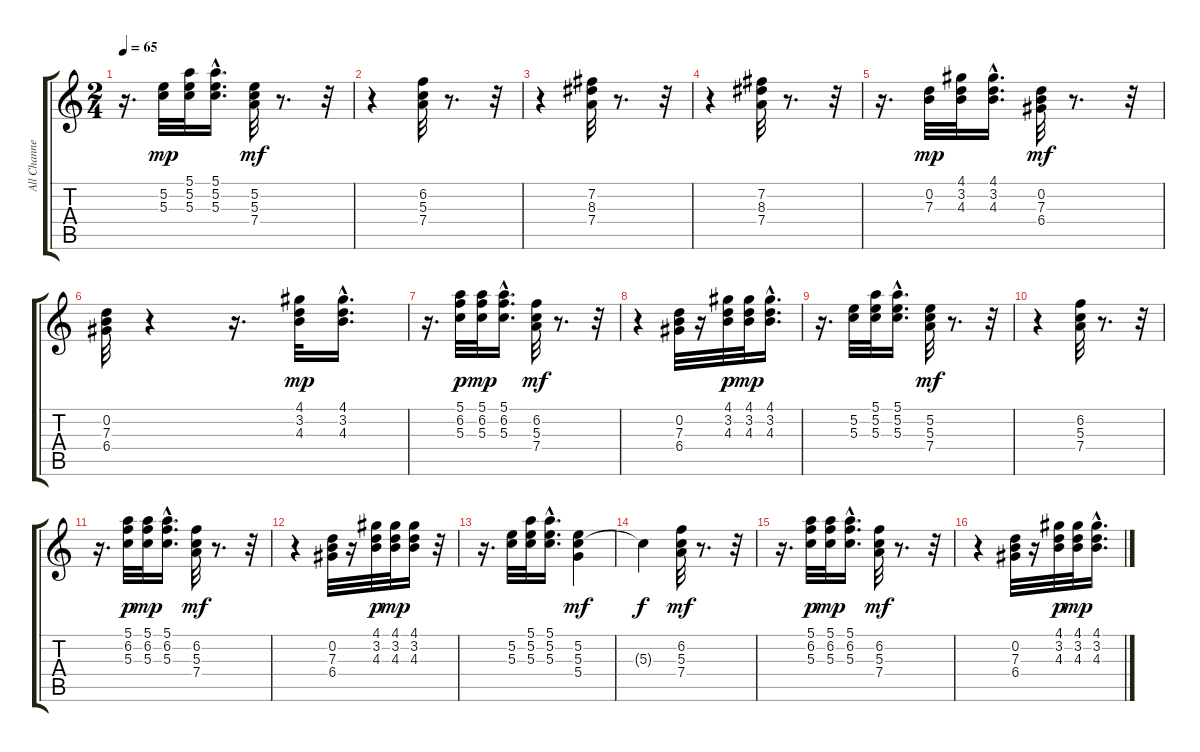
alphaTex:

\track ("All Channels*merged" "All Channe") {instrument electricguitarclean}
\staff {score tabs}
\tuning (E4 B3 G3 D3 A2 E2) {hide}
\ts (2 4)
\tempo 65
\clef g2
\ks c
r.16{d dy mp} (5.2 5.3).32 (5.1 5.2 5.3).32 (5.1 5.2{hac} 5.3{hac}).16{d} (5.2 5.3 7.4).32{dy mf} r.8{d} r.32 |
r.4 (6.2 5.3 7.4).32 r.8{d} r.32 |
r.4 (7.2 8.3 7.4).32 r.8{d} r.32 |
r.4 (7.2 8.3 7.4).32 r.8{d} r.32 |
r.16{d} (0.2 7.3).32{dy mp} (4.1 3.2 4.3).32 (4.1 3.2{hac} 4.3{hac}).16{d} (0.2 7.3 6.4).32{dy mf} r.8{d} r.32 |
(0.2 7.3 6.4).32 r.4 r.16{d} (4.1 3.2 4.3).32{dy mp} (4.1 3.2{hac} 4.3{hac}).16{d} |
r.16{d} (5.1 6.2 5.3).32{dy p} (5.1 6.2 5.3).32{dy mp} (5.1 6.2 5.3{hac}).16{d} (6.2 5.3 7.4).32{dy mf} r.8{d} r.32 |
r.4 (0.2 7.3 6.4).32 r.16 (4.1 3.2 4.3).32{dy p} (4.1 3.2 4.3).32{dy mp} (4.1 3.2{hac} 4.3{hac}).16{d} |
r.16{d} (5.2 5.3).32 (5.1 5.2 5.3).32 (5.1 5.2{hac} 5.3{hac}).16{d} (5.2 5.3 7.4).32{dy mf} r.8{d} r.32 |
r.4 (6.2 5.3 7.4).32 r.8{d} r.32 |
r.16{d} (5.1 6.2 5.3).32{dy p} (5.1 6.2 5.3).32{dy mp} (5.1 6.2{hac} 5.3{hac}).16{d} (6.2 5.3 7.4).32{dy mf} r.8{d} r.32 |
r.4 (0.2 7.3 6.4).32 r.16 (4.1 3.2 4.3).32{dy p} (4.1 3.2 4.3).32{dy mp} (4.1 3.2 4.3).16 r.32 |
r.16{d} (5.2 5.3).32 (5.1 5.2 5.3).32 (5.1 5.2{hac} 5.3{hac}).16{d} (5.2 5.3 5.4).4{dy mf} |
5.3{t}.4{dy f} (6.2 5.3 7.4).32{dy mf} r.8{d} r.32 |
r.16{d} (5.1 6.2 5.3).32{dy p} (5.1 6.2 5.3).32{dy mp} (5.1 6.2 5.3{hac}).16{d} (6.2 5.3 7.4).32{dy mf} r.8{d} r.32 |
r.4 (0.2 7.3 6.4).32 r.16 (4.1 3.2 4.3).32{dy p} (4.1 3.2 4.3).32{dy mp} (4.1 3.2{hac} 4.3{hac}).16{d}
